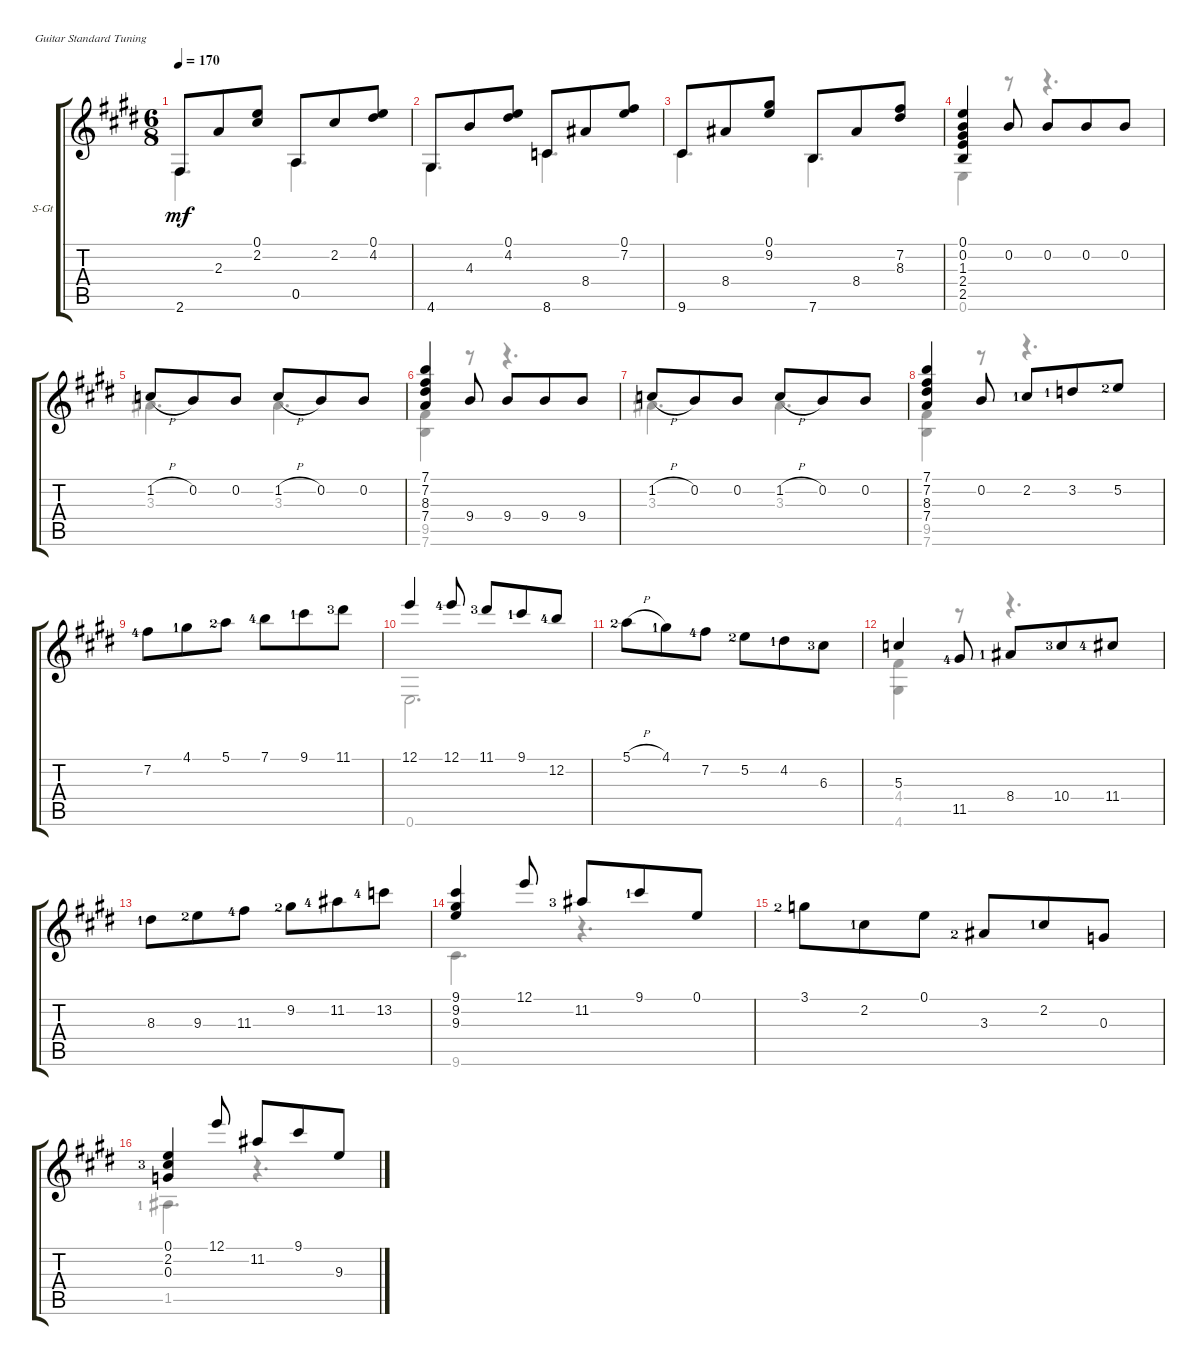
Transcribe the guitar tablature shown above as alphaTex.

\defaultSystemsLayout 4
\bracketExtendMode groupsimilarinstruments
\firstSystemTrackNameOrientation horizontal
\otherSystemsTrackNameOrientation horizontal
\track ("Steel Guitar" "S-Gt") {instrument acousticguitarsteel}
\staff {score tabs}
\tuning (E4 B3 G3 D3 A2 E2)
\voice
\ts (6 8)
\tempo 170
\clef g2
\ks e
2.6.8{dy mf} 2.3.8 (0.1 2.2).8 0.5.8 2.2.8 (0.1 4.2).8 |
4.6.8 4.3.8 (0.1 4.2).8 8.6.8 8.4.8 (0.1 7.2).8 |
9.6.8 8.4.8 (0.1 9.2).8 7.6.8 8.4.8 (7.2 8.3).8 |
(0.1 0.2 1.3 2.4 2.5).4 0.2.8 0.2.8 0.2.8 0.2.8 |
1.2{h}.8 0.2.8 0.2.8 1.2{h}.8 0.2.8 0.2.8 |
(7.1 7.2 8.3 7.4).4 9.4.8 9.4.8 9.4.8 9.4.8 |
1.2{h}.8 0.2.8 0.2.8 1.2{h}.8 0.2.8 0.2.8 |
(7.1 7.2 8.3 7.4).4 0.2.8 2.2{lf 2}.8 3.2{lf 2}.8 5.2{lf 3}.8 |
7.2{lf 5}.8 4.1{lf 2}.8 5.1{lf 3}.8 7.1{lf 5}.8 9.1{lf 2}.8 11.1{lf 4}.8 |
12.1.4 12.1{lf 5}.8 11.1{lf 4}.8 9.1{lf 2}.8 12.2{lf 5}.8 |
5.1{h lf 3}.8 4.1{lf 2}.8 7.2{lf 5}.8 5.2{lf 3}.8 4.2{lf 2}.8 6.3{lf 4}.8 |
5.3.4 11.5{lf 5}.8 8.4{lf 2}.8 10.4{lf 4}.8 11.4{lf 5}.8 |
8.3{lf 2}.8 9.3{lf 3}.8 11.3{lf 5}.8 9.2{lf 3}.8 11.2{lf 5}.8 13.2{lf 5}.8 |
(9.1 9.2 9.3).4 12.1.8 11.2{lf 4}.8 9.1{lf 2}.8 0.1.8 |
3.1{lf 3}.8 2.2{lf 2}.8 0.1.8 3.3{lf 3}.8 2.2{lf 2}.8 0.3.8 |
(0.1 2.2{lf 4} 0.3).4 12.1.8 11.2.8 9.1.8 9.3.8
\voice
\clef g2
\ottava regular
\simile none
\ks e
2.6.4{d dy mf} 0.5.4{d} |
4.6.4{d} 8.6.4{d} |
9.6.4{d} 7.6.4{d} |
0.6.4 r.8 r.4{d} |
3.3.4{d} 3.3.4{d} |
(7.6 9.5).4 r.8 r.4{d} |
3.3.4{d} 3.3.4{d} |
(7.6 9.5).4 r.8 r.4{d} |
|
0.6.2{d} |
|
(4.4 4.6).4 r.8 r.4{d} |
|
9.6.4{d} r.4{d} |
|
1.5{lf 2}.4{d} r.4{d}
